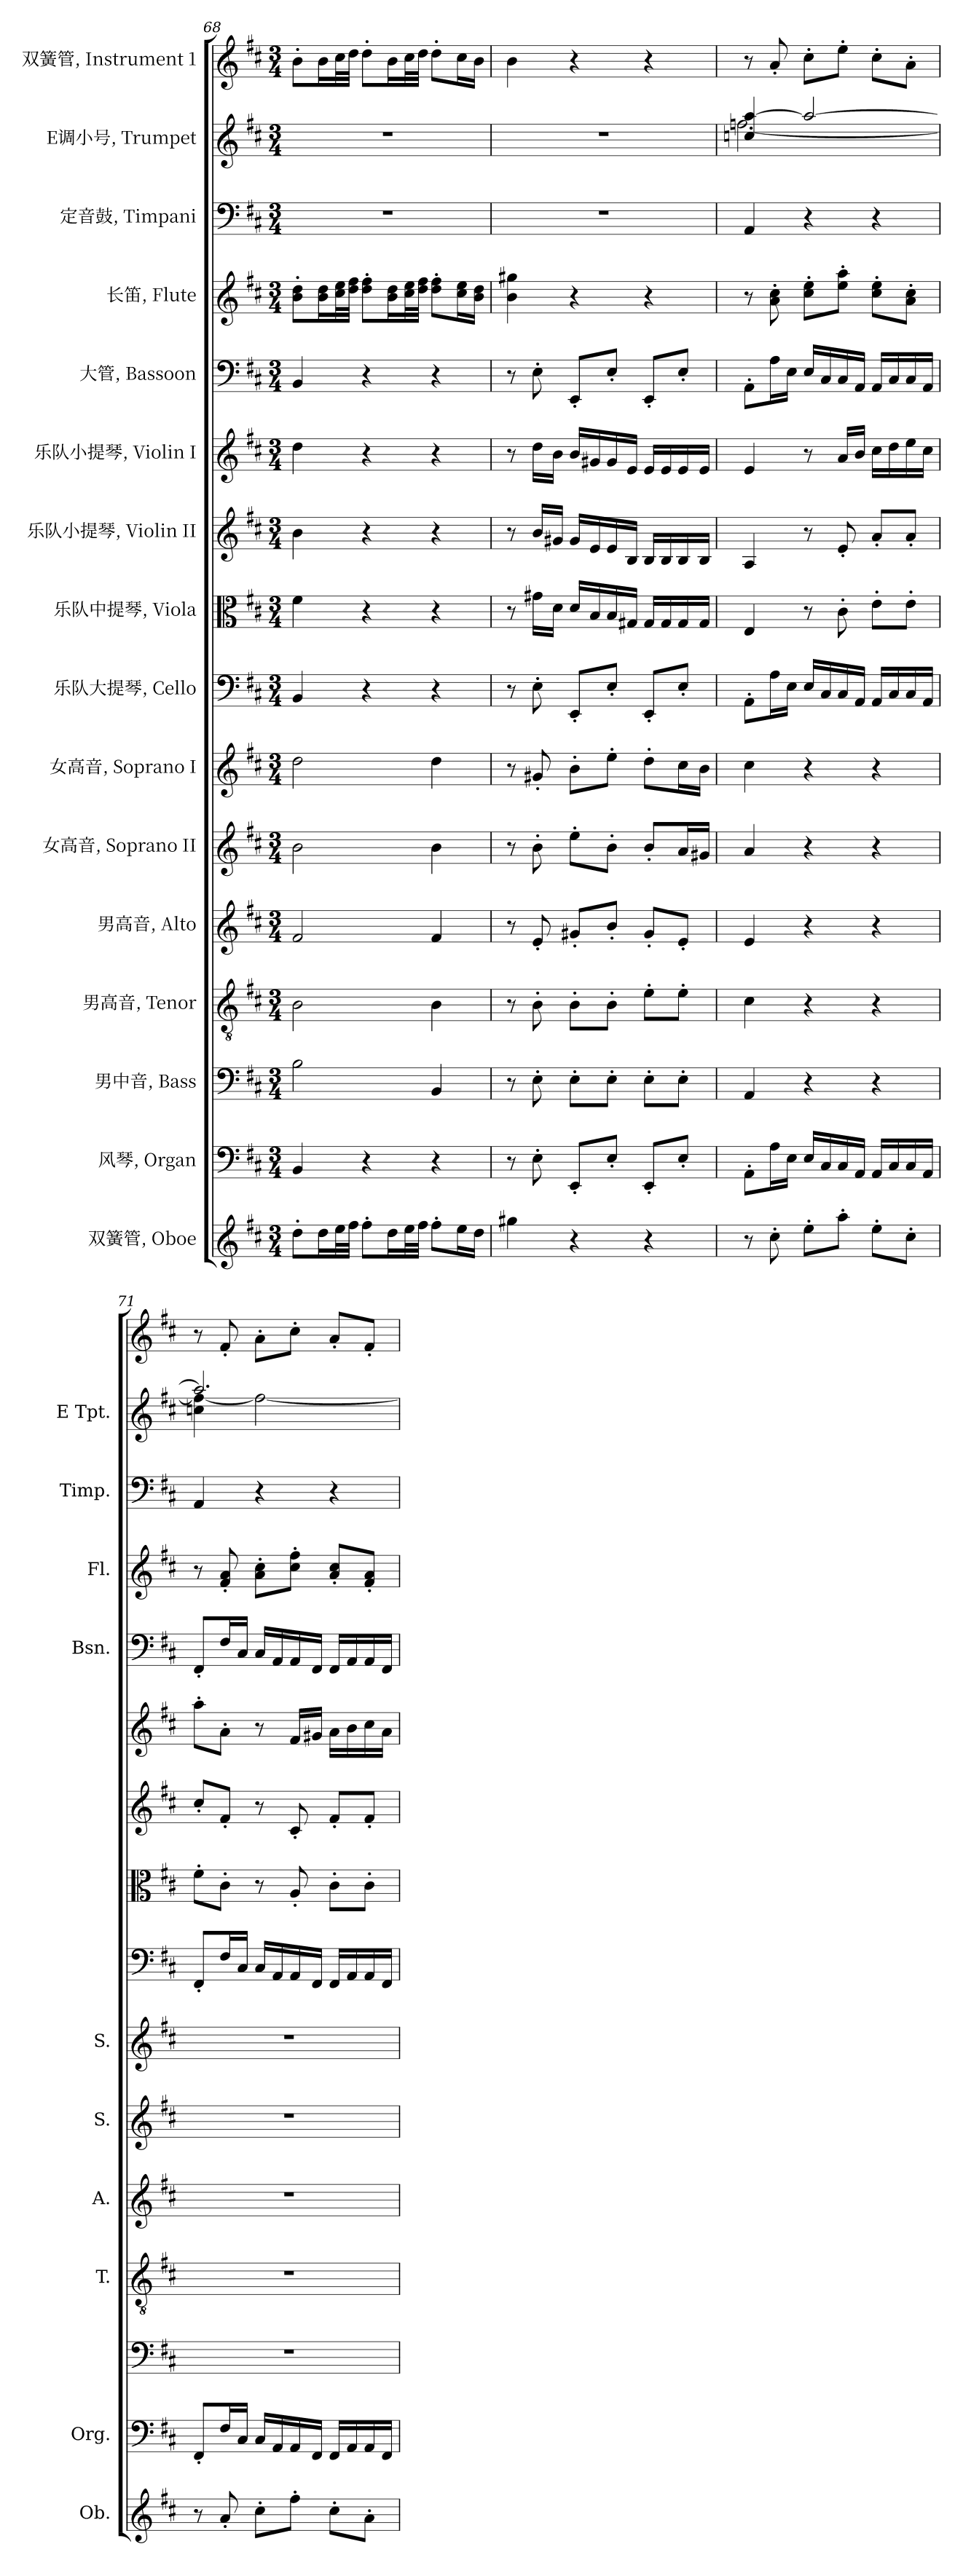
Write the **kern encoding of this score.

**kern	**kern	**kern	**kern	**kern	**kern	**kern	**kern	**kern	**kern	**kern	**kern	**kern	**kern	**kern	**kern
*part16	*part15	*part14	*part13	*part12	*part11	*part10	*part9	*part8	*part7	*part6	*part5	*part4	*part3	*part2	*part1
*staff16	*staff15	*staff14	*staff13	*staff12	*staff11	*staff10	*staff9	*staff8	*staff7	*staff6	*staff5	*staff4	*staff3	*staff2	*staff1
*I"双簧管, Oboe	*I"风琴, Organ	*I"男中音, Bass	*I"男高音, Tenor	*I"男高音, Alto	*I"女高音, Soprano II	*I"女高音, Soprano I	*I"乐队大提琴, Cello	*I"乐队中提琴, Viola	*I"乐队小提琴, Violin II	*I"乐队小提琴, Violin I	*I"大管, Bassoon	*I"长笛, Flute	*I"定音鼓, Timpani	*I"E调小号, Trumpet	*I"双簧管, Instrument  1
*I'Ob.	*I'Org.	*	*I'T.	*I'A.	*I'S.	*I'S.	*	*	*	*	*I'Bsn.	*I'Fl.	*I'Timp.	*I'E Tpt.	*
!!LO:PB:g=z
*clefG2	*clefF4	*clefF4	*clefGv2	*clefG2	*clefG2	*clefG2	*clefF4	*clefC3	*clefG2	*clefG2	*clefF4	*clefG2	*clefF4	*clefG2	*clefG2
*	*	*	*	*	*	*	*	*	*	*	*	*	*	*ITrd-3c-4	*
*k[f#c#]	*k[f#c#]	*k[f#c#]	*k[f#c#]	*k[f#c#]	*k[f#c#]	*k[f#c#]	*k[f#c#]	*k[f#c#]	*k[f#c#]	*k[f#c#]	*k[f#c#]	*k[f#c#]	*k[f#c#]	*k[b-e-a-d-g-c-]	*k[f#c#]
*M3/4	*M3/4	*M3/4	*M3/4	*M3/4	*M3/4	*M3/4	*M3/4	*M3/4	*M3/4	*M3/4	*M3/4	*M3/4	*M3/4	*M3/4	*M3/4
=68	=68	=68	=68	=68	=68	=68	=68	=68	=68	=68	=68	=68	=68	=68	=68
8dd'\L	4BB/	2B\	2B\	2f#/	2b\	2dd\	4BB/	4f#\	4b\	4dd\	4BB/	8b\' 8dd\'L	2.r	2.r	8b'\L
16dd\L	.	.	.	.	.	.	.	.	.	.	.	16b\ 16dd\L	.	.	16b\L
32ee\L	.	.	.	.	.	.	.	.	.	.	.	32cc#\ 32ee\L	.	.	32cc#\L
32ff#\JJJ	.	.	.	.	.	.	.	.	.	.	.	32dd\ 32ff#\JJJ	.	.	32dd\JJJ
8ff#'\L	4r	.	.	.	.	.	4r	4r	4r	4r	4r	8dd\' 8ff#\'L	.	.	8dd'\L
16dd\L	.	.	.	.	.	.	.	.	.	.	.	16b\ 16dd\L	.	.	16b\L
32ee\L	.	.	.	.	.	.	.	.	.	.	.	32cc#\ 32ee\L	.	.	32cc#\L
32ff#\JJJ	.	.	.	.	.	.	.	.	.	.	.	32dd\ 32ff#\JJJ	.	.	32dd\JJJ
8ff#'\L	4r	4BB/	4B\	4f#/	4b\	4dd\	4r	4r	4r	4r	4r	8dd\' 8ff#\'L	.	.	8dd'\L
16ee\L	.	.	.	.	.	.	.	.	.	.	.	16cc#\ 16ee\L	.	.	16cc#\L
16dd\JJ	.	.	.	.	.	.	.	.	.	.	.	16b\ 16dd\JJ	.	.	16b\JJ
=69	=69	=69	=69	=69	=69	=69	=69	=69	=69	=69	=69	=69	=69	=69	=69
4gg#X\	8r	8r	8r	8r	8r	8r	8r	8r	8r	8r	8r	4b\ 4gg#X\	2.r	2.r	4b\
.	8E'\	8E'\	8B'\	8e'/	8b'\	8g#X'/	8E'\	16g#X\LL	16b/LL	16dd\LL	8E'\	.	.	.	.
.	.	.	.	.	.	.	.	16d\JJ	16g#X/JJ	16b\JJ	.	.	.	.	.
4r	8EE'/L	8E'\L	8B'\L	8g#X'/L	8ee'\L	8b'\L	8EE'/L	16d/LL	16g#/LL	16b/LL	8EE'/L	4r	.	.	4r
.	.	.	.	.	.	.	.	16B/	16e/	16g#X/	.	.	.	.	.
.	8E'/J	8E'\J	8B'\J	8b'/J	8b'\J	8ee'\J	8E'/J	16B/	16e/	16g#/	8E'/J	.	.	.	.
.	.	.	.	.	.	.	.	16G#X/JJ	16B/JJ	16e/JJ	.	.	.	.	.
4r	8EE'/L	8E'\L	8e'\L	8g#'/L	8b'/L	8dd'\L	8EE'/L	16G#/LL	16B/LL	16e/LL	8EE'/L	4r	.	.	4r
.	.	.	.	.	.	.	.	16G#/	16B/	16e/	.	.	.	.	.
.	8E'/J	8E'\J	8e'\J	8e'/J	16a/L	16cc#\L	8E'/J	16G#/	16B/	16e/	8E'/J	.	.	.	.
.	.	.	.	.	16g#X/JJ	16b\JJ	.	16G#/JJ	16B/JJ	16e/JJ	.	.	.	.	.
=70	=70	=70	=70	=70	=70	=70	=70	=70	=70	=70	=70	=70	=70	=70	=70
*	*	*	*	*	*	*	*	*	*	*	*	*	*	*^	*
8r	8AA'\L	4AA/	4c#\	4e/	4a/	4cc#\	8AA'\L	4E/	4A/	4e/	8AA'\L	8r	4AA/	4ff-X/ [4ddd-/	[2.bb--X\	8r
8cc#'\	16A\L	.	.	.	.	.	16A\L	.	.	.	16A\L	8a\' 8cc#\'	.	.	.	8a'/
.	16E\JJ	.	.	.	.	.	16E\JJ	.	.	.	16E\JJ	.	.	.	.	.
8ee'\L	16E/LL	4r	4r	4r	4r	4r	16E/LL	8r	8r	8r	16E/LL	8cc#\' 8ee\'L	4r	2ddd-/_	.	8cc#'\L
.	16C#/	.	.	.	.	.	16C#/	.	.	.	16C#/	.	.	.	.	.
8aa'\J	16C#/	.	.	.	.	.	16C#/	8c#'\	8e'/	16a/LL	16C#/	8ee\' 8aa\'J	.	.	.	8ee'\J
.	16AA/JJ	.	.	.	.	.	16AA/JJ	.	.	16b/JJ	16AA/JJ	.	.	.	.	.
8ee'\L	16AA/LL	4r	4r	4r	4r	4r	16AA/LL	8e'\L	8a'/L	16cc#\LL	16AA/LL	8cc#\' 8ee\'L	4r	.	.	8cc#'\L
.	16C#/	.	.	.	.	.	16C#/	.	.	16dd\	16C#/	.	.	.	.	.
8cc#'\J	16C#/	.	.	.	.	.	16C#/	8e'\J	8a'/J	16ee\	16C#/	8a\' 8cc#\'J	.	.	.	8a'\J
.	16AA/JJ	.	.	.	.	.	16AA/JJ	.	.	16cc#\JJ	16AA/JJ	.	.	.	.	.
!!LO:PB:g=z
=71	=71	=71	=71	=71	=71	=71	=71	=71	=71	=71	=71	=71	=71	=71	=71	=71
8r	8FF#'/L	2.r	2.r	2.r	2.r	2.r	8FF#'/L	8f#'\L	8cc#'/L	8aa'\L	8FF#'/L	8r	4AA/	2.ddd-/]	4ff-X\ 4bb--\_	8r
8a'/	16F#/L	.	.	.	.	.	16F#/L	8c#'\J	8f#'/J	8a'\J	16F#/L	8f#/' 8a/'	.	.	.	8f#'/
.	16C#/JJ	.	.	.	.	.	16C#/JJ	.	.	.	16C#/JJ	.	.	.	.	.
8cc#'\L	16C#/LL	.	.	.	.	.	16C#/LL	8r	8r	8r	16C#/LL	8a\' 8cc#\'L	4r	.	2bb--\_	8a'\L
.	16AA/	.	.	.	.	.	16AA/	.	.	.	16AA/	.	.	.	.	.
8ff#'\J	16AA/	.	.	.	.	.	16AA/	8A'/	8c#'/	16f#/LL	16AA/	8cc#\' 8ff#\'J	.	.	.	8cc#'\J
.	16FF#/JJ	.	.	.	.	.	16FF#/JJ	.	.	16g#X/JJ	16FF#/JJ	.	.	.	.	.
8cc#'\L	16FF#/LL	.	.	.	.	.	16FF#/LL	8c#'\L	8f#'/L	16a\LL	16FF#/LL	8a/' 8cc#/'L	4r	.	.	8a'/L
.	16AA/	.	.	.	.	.	16AA/	.	.	16b\	16AA/	.	.	.	.	.
8a'\J	16AA/	.	.	.	.	.	16AA/	8c#'\J	8f#'/J	16cc#\	16AA/	8f#/' 8a/'J	.	.	.	8f#'/J
.	16FF#/JJ	.	.	.	.	.	16FF#/JJ	.	.	16a\JJ	16FF#/JJ	.	.	.	.	.
*	*	*	*	*	*	*	*	*	*	*	*	*	*	*v	*v	*
=	=	=	=	=	=	=	=	=	=	=	=	=	=	=	=
*-	*-	*-	*-	*-	*-	*-	*-	*-	*-	*-	*-	*-	*-	*-	*-
